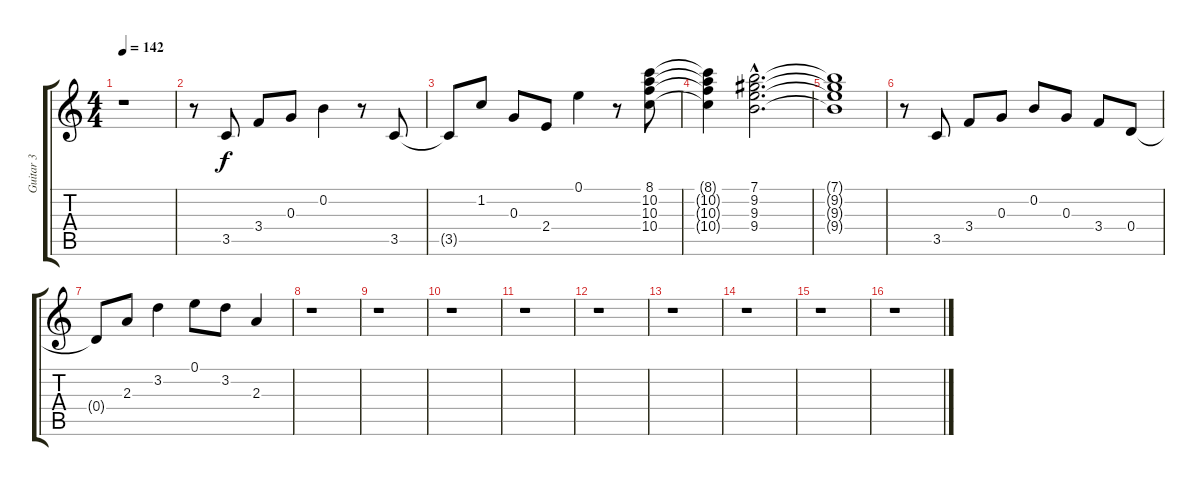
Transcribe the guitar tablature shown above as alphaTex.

\track ("Guitar 3" "Guitar 3") {instrument electricguitarclean}
\staff {score tabs}
\tuning (E4 B3 G3 D3 A2 E2) {hide}
\ts (4 4)
\tempo 142
\clef g2
\ks c
r.1{dy f} |
r.8{instrument electricguitarclean} 3.5.8 3.4.8 0.3.8 0.2.4 r.8 3.5.8 |
3.5{t}.8 1.2.8 0.3.8 2.4.8 0.1.4 r.8 (8.1 10.2 10.3 10.4).8 |
(8.1{t} 10.2{t} 10.3{t} 10.4{t}).4 (7.1{hac} 9.2{hac} 9.3{hac} 9.4).2{d} |
(7.1{t} 9.2{t} 9.3{t} 9.4{t}).1 |
r.8{instrument electricguitarclean} 3.5.8 3.4.8 0.3.8 0.2.8 0.3.8 3.4.8 0.4.8 |
0.4{t}.8 2.3.8 3.2.4 0.1.8 3.2.8 2.3.4 |
r.1 |
r.1 |
r.1 |
r.1 |
r.1 |
r.1 |
r.1 |
r.1 |
r.1
